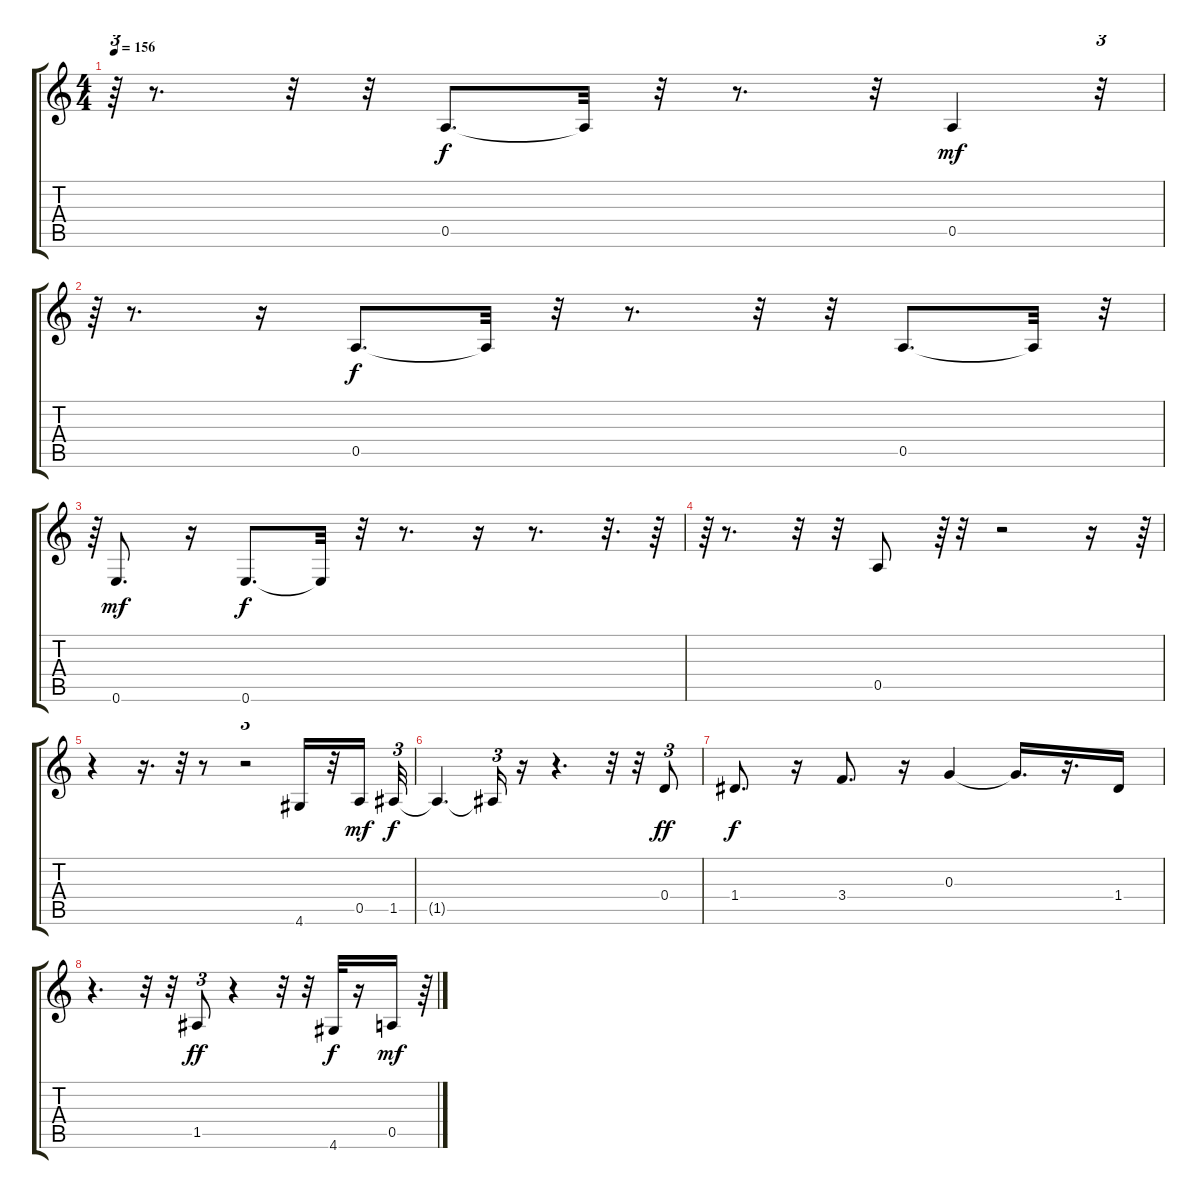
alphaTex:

\track "" {instrument acousticbass}
\staff {score tabs}
\tuning (E4 B3 G3 D3 A2 E2) {hide}
\ts (4 4)
\tempo 156
\clef g2
\ks c
r.64{tu (3 2) dy f} r.8{d} r.32 r.32 0.5.8{d} 0.5{t}.32 r.32 r.8{d} r.32 0.5.4{dy mf} r.32{tu (3 2)} |
r.64{tu (3 2)} r.8{d} r.16 0.5.8{d dy f} 0.5{t}.32 r.32 r.8{d} r.32 r.32 0.5.8{d} 0.5{t}.32 r.32{tu (3 2)} |
r.64{tu (3 2)} 0.6.8{d dy mf} r.16 0.6.8{d dy f} 0.6{t}.32 r.32 r.8{d} r.16 r.8{d} r.32{d} r.64 |
r.64{tu (3 2)} r.8{d} r.32 r.32 0.5.8 r.64{tu (3 2)} r.32 r.2 r.16 r.64{tu (3 2)} |
r.4 r.16{d} r.32{tu (3 2)} r.8 r.2{tu (3 2)} 4.6.16 r.32 0.5.16{dy mf} 1.5.32{tu (3 2) dy f} |
1.5{t}.4{d} 1.5{t}.16{tu (3 2)} r.16 r.4{d} r.32 r.32 0.4.8{tu (3 2) dy ff} |
1.4.8{d dy f} r.16 3.4.8{d} r.16 0.3.4 0.3{t}.16{d} r.16{d} 1.4.16 |
r.4{d} r.32 r.32 1.5.8{tu (3 2) dy ff} r.4 r.32 r.32 4.6.32{dy f} r.16 0.5.16{dy mf} r.64{tu (3 2)}
